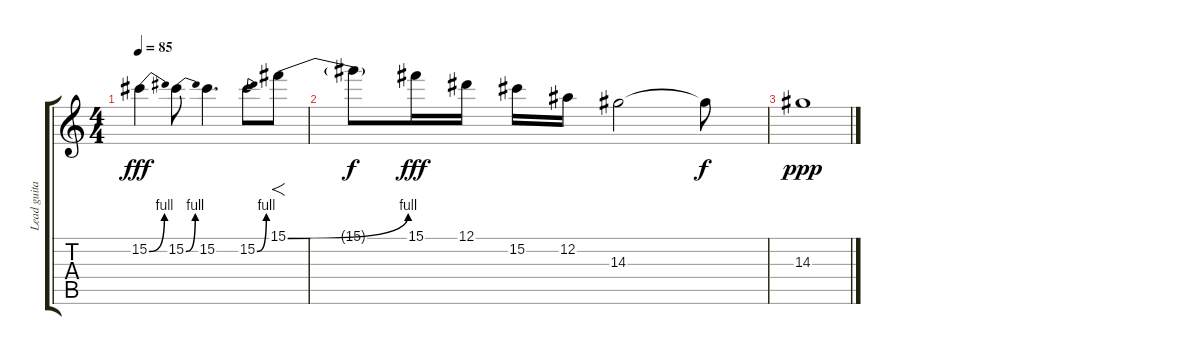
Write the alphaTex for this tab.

\track ("Lead guitar" "Lead guita") {instrument distortionguitar}
\staff {score tabs}
\tuning (Eb4 Bb3 Gb3 Db3 Ab2 Eb2) {hide}
\ts (4 4)
\tempo 85
\clef g2
\ks c
15.2{be (bend 0 0 60 4)}.4{dy fff} 15.2{be (bend 0 0 60 4)}.8 15.2.4{d} 15.2{be (bend 0 0 60 4)}.8 15.1{be (bend 0 0 60 4)}.8{f} |
15.1{t}.8{dy f} 15.1.16{dy fff volume 3} 12.1.16 15.2.16 12.2.16 14.3.2 14.3{t}.8{dy f} |
14.3.1{dy ppp volume 16}
